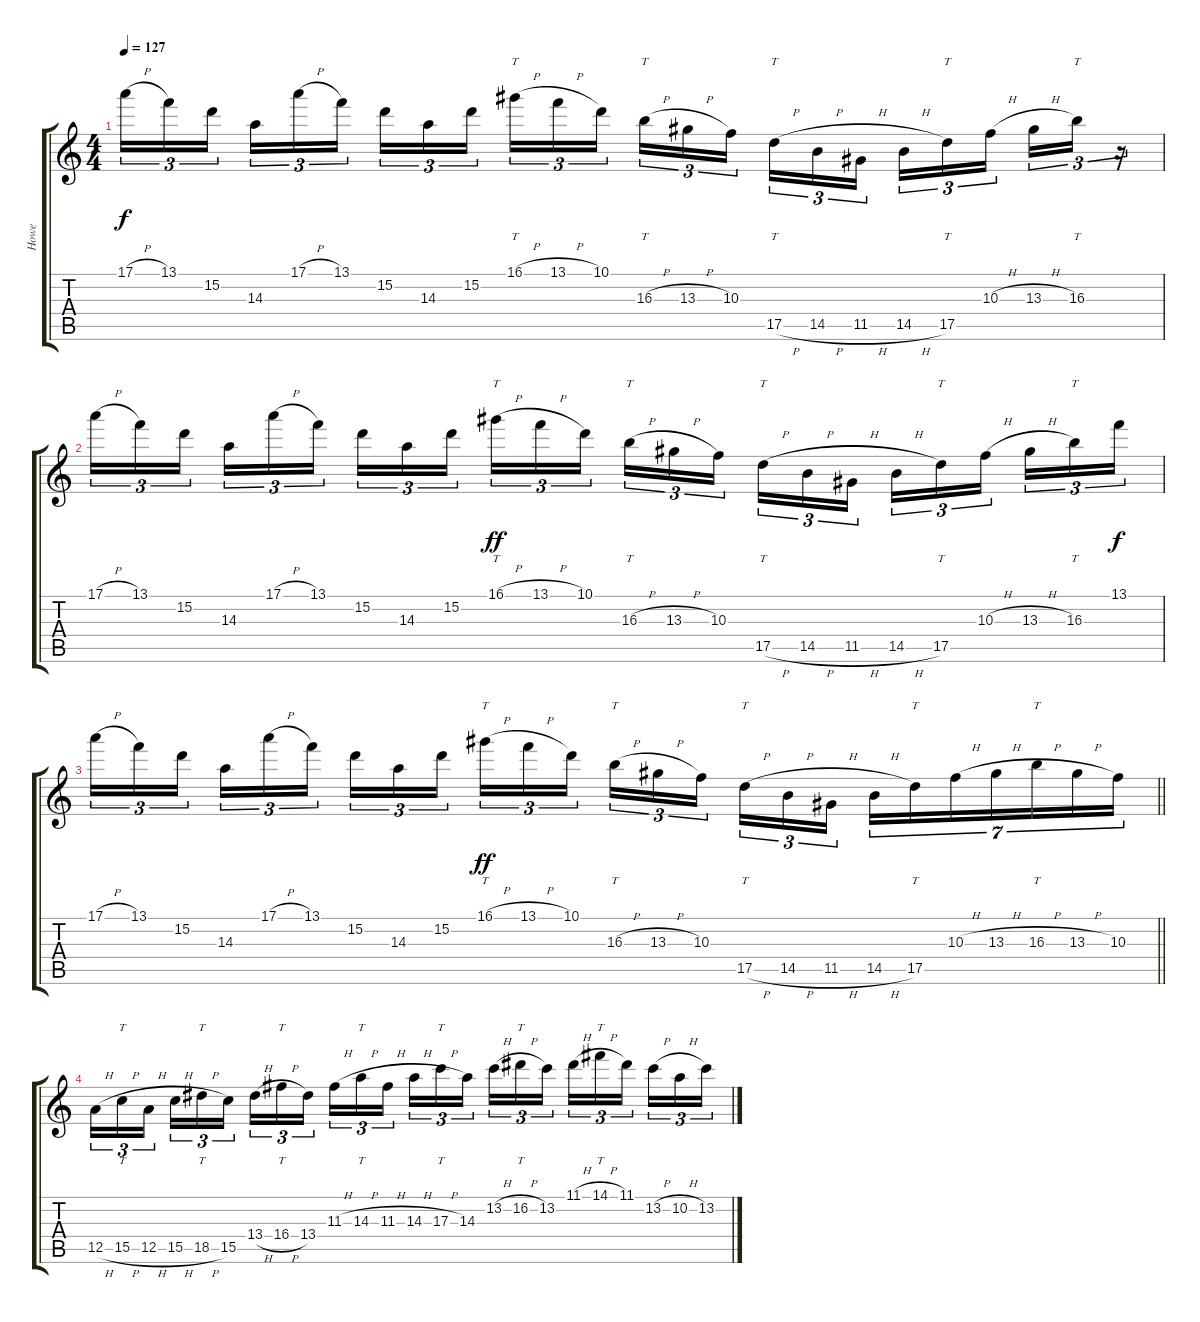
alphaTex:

\track ("Howe" "Howe") {instrument overdrivenguitar}
\staff {score tabs}
\tuning (E4 B3 G3 D3 A2 E2) {hide}
\ts (4 4)
\tempo 127
\clef g2
\ks c
17.1{h}.16{tu (3 2) dy f} 13.1.16{tu (3 2)} 15.2.16{tu (3 2) beam splitsecondary} 14.3.16{tu (3 2)} 17.1{h}.16{tu (3 2)} 13.1.16{tu (3 2)} 15.2.16{tu (3 2)} 14.3.16{tu (3 2)} 15.2.16{tu (3 2) beam splitsecondary} 16.1{h}.16{tt tu (3 2)} 13.1{h}.16{tu (3 2)} 10.1.16{tu (3 2)} 16.3{h}.16{tt tu (3 2)} 13.3{h}.16{tu (3 2)} 10.3.16{tu (3 2) beam splitsecondary} 17.5{h}.16{tt tu (3 2)} 14.5{h}.16{tu (3 2)} 11.5{h}.16{tu (3 2)} 14.5{h}.16{tu (3 2)} 17.5.16{tt tu (3 2)} 10.3{h}.16{tu (3 2) beam splitsecondary} 13.3{h}.16{tu (3 2)} 16.3.16{tt tu (3 2)} r.16{tu (3 2)} |
17.1{h}.16{tu (3 2)} 13.1.16{tu (3 2)} 15.2.16{tu (3 2) beam splitsecondary} 14.3.16{tu (3 2)} 17.1{h}.16{tu (3 2)} 13.1.16{tu (3 2)} 15.2.16{tu (3 2)} 14.3.16{tu (3 2)} 15.2.16{tu (3 2) beam splitsecondary} 16.1{h}.16{tt tu (3 2) dy ff} 13.1{h}.16{tu (3 2)} 10.1.16{tu (3 2)} 16.3{h}.16{tt tu (3 2)} 13.3{h}.16{tu (3 2)} 10.3.16{tu (3 2) beam splitsecondary} 17.5{h}.16{tt tu (3 2)} 14.5{h}.16{tu (3 2)} 11.5{h}.16{tu (3 2)} 14.5{h}.16{tu (3 2)} 17.5.16{tt tu (3 2)} 10.3{h}.16{tu (3 2) beam splitsecondary} 13.3{h}.16{tu (3 2)} 16.3.16{tt tu (3 2)} 13.1.16{tu (3 2) dy f} |
\barLineRight lightlight
17.1{h}.16{tu (3 2)} 13.1.16{tu (3 2)} 15.2.16{tu (3 2) beam splitsecondary} 14.3.16{tu (3 2)} 17.1{h}.16{tu (3 2)} 13.1.16{tu (3 2)} 15.2.16{tu (3 2)} 14.3.16{tu (3 2)} 15.2.16{tu (3 2) beam splitsecondary} 16.1{h}.16{tt tu (3 2) dy ff} 13.1{h}.16{tu (3 2)} 10.1.16{tu (3 2)} 16.3{h}.16{tt tu (3 2)} 13.3{h}.16{tu (3 2)} 10.3.16{tu (3 2) beam splitsecondary} 17.5{h}.16{tt tu (3 2)} 14.5{h}.16{tu (3 2)} 11.5{h}.16{tu (3 2)} 14.5{h}.16{tu (7 4)} 17.5.16{tt tu (7 4)} 10.3{h}.16{tu (7 4)} 13.3{h}.16{tu (7 4)} 16.3{h}.16{tt tu (7 4)} 13.3{h}.16{tu (7 4)} 10.3.16{tu (7 4)} |
\section ("" "")
12.5{h}.16{tu (3 2)} 15.5{h}.16{tt tu (3 2)} 12.5{h}.16{tu (3 2) beam splitsecondary} 15.5{h}.16{tu (3 2)} 18.5{h}.16{tt tu (3 2)} 15.5.16{tu (3 2)} 13.4{h}.16{tu (3 2)} 16.4{h}.16{tt tu (3 2)} 13.4.16{tu (3 2) beam splitsecondary} 11.3{h}.16{tu (3 2)} 14.3{h}.16{tt tu (3 2)} 11.3{h}.16{tu (3 2)} 14.3{h}.16{tu (3 2)} 17.3{h}.16{tt tu (3 2)} 14.3.16{tu (3 2) beam splitsecondary} 13.2{h}.16{tu (3 2)} 16.2{h}.16{tt tu (3 2)} 13.2.16{tu (3 2)} 11.1{h}.16{tu (3 2)} 14.1{h}.16{tt tu (3 2)} 11.1.16{tu (3 2) beam splitsecondary} 13.2{h}.16{tu (3 2)} 10.2{h}.16{tu (3 2)} 13.2.16{tu (3 2)}
